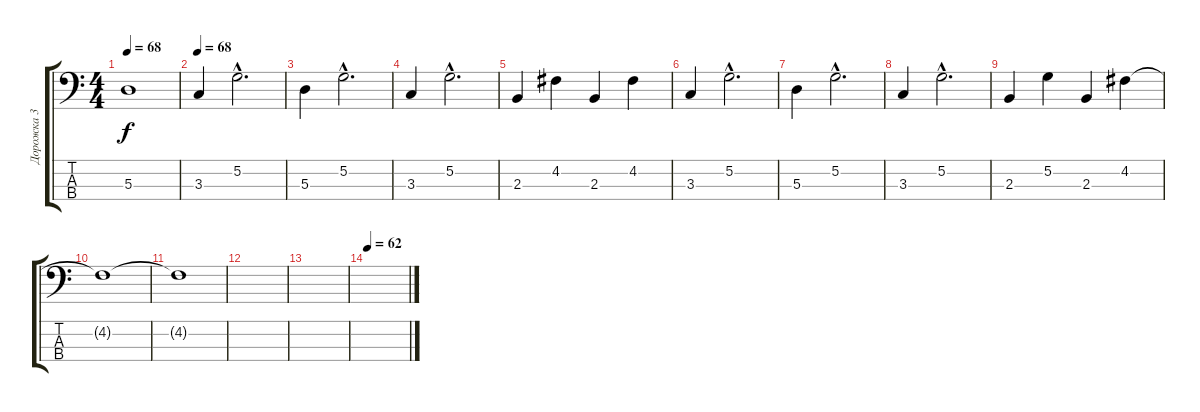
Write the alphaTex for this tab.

\track ("Дорожка 3" "Дорожка 3") {instrument electricbassfinger}
\staff {score tabs}
\tuning (G2 D2 A1 E1) {hide}
\ts (4 4)
\tempo 68
\clef f4
\ks c
5.3{t}.1{dy f} |
\section ("" "")
\tempo 68
3.3.4 5.2{hac}.2{d} |
5.3.4 5.2{hac}.2{d} |
3.3.4 5.2{hac}.2{d} |
2.3.4 4.2.4 2.3.4 4.2.4 |
3.3.4 5.2{hac}.2{d} |
5.3.4 5.2{hac}.2{d} |
3.3.4 5.2{hac}.2{d} |
2.3.4 5.2.4 2.3.4 4.2.4 |
4.2{t}.1 |
4.2{t}.1 |
|
|
\tempo 62
